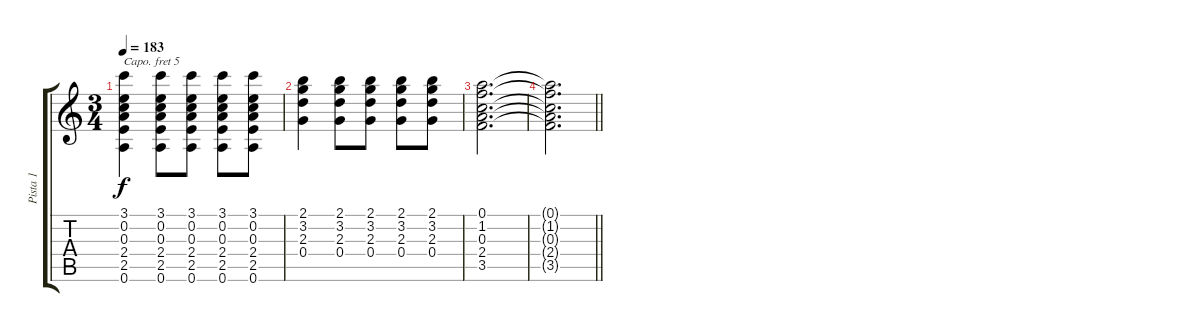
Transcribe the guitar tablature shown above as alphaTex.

\track ("Pista 1" "Pista 1") {instrument acousticguitarsteel}
\staff {score tabs}
\capo 5
\tuning (E4 B3 G3 D3 A2 E2) {hide}
\ts (3 4)
\tempo 183
\clef g2
\ks c
(3.1 0.2 0.3 2.4 2.5 0.6).4{dy f} (3.1 0.2 0.3 2.4 2.5 0.6).8 (3.1 0.2 0.3 2.4 2.5 0.6).8 (3.1 0.2 0.3 2.4 2.5 0.6).8 (3.1 0.2 0.3 2.4 2.5 0.6).8 |
(2.1 3.2 2.3 0.4).4 (2.1 3.2 2.3 0.4).8 (2.1 3.2 2.3 0.4).8 (2.1 3.2 2.3 0.4).8 (2.1 3.2 2.3 0.4).8 |
(0.1 1.2 0.3 2.4 3.5).2{d} |
\barLineRight lightlight
(0.1{t} 1.2{t} 0.3{t} 2.4{t} 3.5{t}).2{d}
